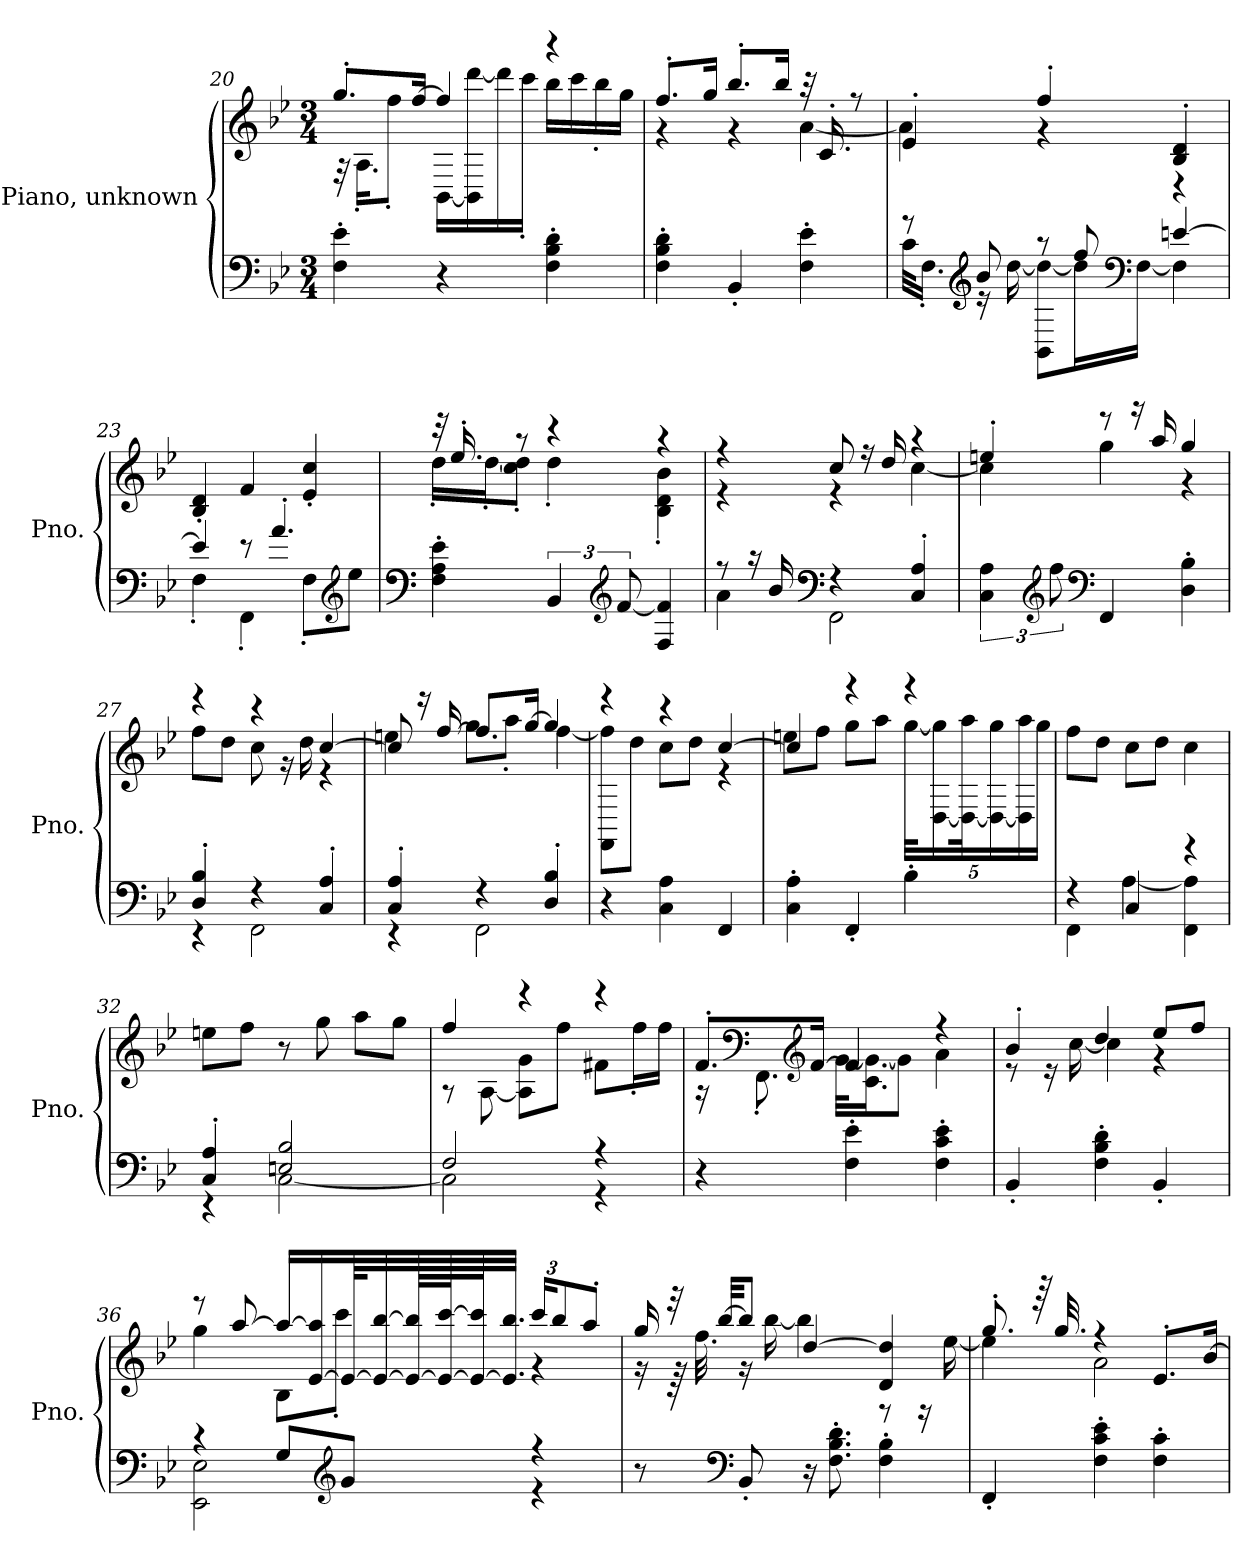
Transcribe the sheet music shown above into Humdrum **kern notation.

**kern	**kern
*part1	*part1
*staff2	*staff1
*I"Piano, unknown	*
*I'Pno.	*
*clefF4	*clefG2
*k[b-e-]	*k[b-e-]
*M3/4	*M3/4
=20	=20
*	*^
4F\' 4e-\'	8.gg'/L	32r
.	.	16.A'\KL
.	.	8ff'\J
.	[16ff/Jk	.
4r	4ff/]	[16BB-\LL
.	.	16BB-\] [16ddd\
.	.	16ddd\]
.	.	16ccc'\JJ
4F\' 4B-\' 4d\'	4r	16bb-\LL
.	.	16ccc\
.	.	16bb-'\
.	.	16gg\JJ
=21	=21	=21
4F\' 4B-\' 4d\'	8.ff'/L	4r
.	16gg/Jk	.
4BB-'/	8.bb-'/L	4r
.	16bb-/Jk	.
4F\' 4e-\'	32r	[4a\
.	16.c'/	.
.	8r	.
!!LO:PB:g=z	!!
=22	=22	=22
*^	*	*
8r	32c\KLL	4e-'/	4a\]
.	16.F'\JJ	.	.
*clefG2	*	*	*
8b-/	16r	.	.
.	[16dd\	.	.
8r	8BB-\ 8dd\_L	4ff'/	4r
8ff/	16dd\L]	.	.
*clefF4	*	*	*
.	[16F\JJ	.	.
[4en/	4F\]	4B-/' 4d/'	4r
*	*	*v	*v
=23	=23	=23
4e/]	4F'\	4B-/' 4d/'
8r	4FF'\	4f/
4.a'/	.	.
.	8F'\L	4e-/' 4cc/'
*clefG2	*	*
.	8ee-\J	.
*v	*v	*
=24	=24
*clefF4	*
*	*^
4F\' 4A\' 4e-\'	32r	16dd'\LL
.	16.ee-'/	.
.	.	[16dd'\J
.	8r	8cc\' 8dd\]'J
6BB-/	4r	4dd'\
*clefG2	*	*
[12f/	.	.
4F/ 4f/]	4r	4B-\' 4d\' 4b-\'
!!LO:LB:g=z	!!
=25	=25	=25
*^	*	*
8r	4a\	4r	4r
16r	.	.	.
16b-/	.	.	.
*clefF4	*	*	*
4r	2FF\	8cc/	4r
.	.	16r	.
.	.	16dd/	.
4C/' 4A/'	.	4r	[4cc\
*v	*v	*	*
=26	=26	=26
6C\ 6A\	4een'/	4cc\]
*clefG2	*	*
12ff\	.	.
*clefF4	*	*
4FF/	8r	4gg\
.	16r	.
.	16aa/	.
4D\' 4B-\'	4gg/	4r
=27	=27	=27
*^	*	*
4D/' 4B-/'	4r	4r	8ff\L
.	.	.	8dd\J
4r	2FF\	4r	8cc\
.	.	.	16r
.	.	.	16dd\
4C/' 4A/'	.	[4cc/	4r
=28	=28	=28	=28
4C/' 4A/'	4r	8cc/]	4een\
.	.	16r	.
.	.	[16ff/	.
4r	2FF\	8.ff/L]	8gg\L
.	.	.	8aa'\J
.	.	[16gg/Jk	.
4D/' 4B-/'	.	4gg/]	[4ff\
*v	*v	*	*
!!LO:LB:g=z	!!
=29	=29	=29
4r	4r	8FF\ 8ff\]L
.	.	8dd\J
4C\ 4A\	4r	8cc\L
.	.	8dd\J
4FF/	[4cc/	4r
=30	=30	=30
4C\' 4A\'	4cc/]	8een\L
.	.	8ff\J
4FF'/	4r	8gg\L
.	.	8aa\J
*	*	*Xbrackettup
4B-'\	4r	[40gg\KLL
.	.	[20D\ 20gg\]
.	.	40D\_ 40aa\K
.	.	20D\_ 20gg\
.	.	20D\] 20aa\
.	.	20gg\JJ
*	*v	*v
=31	=31
*^	*
4r	4FF\	8ff\L
.	.	8dd\J
4C/	[4A\	8cc\L
.	.	8dd\J
4r	4FF\ 4A\]	4cc\
=32	=32	=32
4C/' 4A/'	4r	8een\L
.	.	8ff\J
2En/ 2B-/	[2C\	8r
.	.	8gg\
.	.	8aa\L
.	.	8gg\J
=33	=33	=33
*	*	*^
2F/	2C\]	4ff/	8r
.	.	.	[8A\
.	.	4r	8A\] 8g\L
.	.	.	8ff\J
4r	4r	4r	8f#X\L
.	.	.	16ff'\L
.	.	.	16ff\JJ
*v	*v	*	*
!!LO:LB:g=z	!!
=34	=34	=34
4r	8.f'/L	16r
*	*clefF4	*
.	.	8.FF'\
*	*clefG2	*
.	[16f/Jk	.
4F\' 4e-\'	4f/]	[32g\KLL
.	.	16.c\ 16.g\_J
.	.	8g\J]
4F\' 4c\' 4e-\'	4r	4a\
=35	=35	=35
4BB-'/	4b-'/	8r
.	.	16r
.	.	[16cc\
4F\' 4B-\' 4d\'	4dd/	4cc\]
4BB-'/	8ee-/L	4r
.	8ff/J	.
=36	=36	=36
*^	*	*
4r	2EE-\ 2E-\	8r	4gg\
.	.	[8aa/	.
8G/L	.	16aa/LL_	8B-\L
.	.	[16e-/ 16aa/]	.
*clefG2	*	*	*
8g/J	.	64e-/KL_	8ccc'\J
.	.	32e-/_ [32bb-/	.
.	.	128e-/_ 128bb-/]LL	.
.	.	128e-/_ [128ccc/J	.
.	.	64e-/_ 64ccc/]J	.
.	.	32.e-/] 32.bb-/JJJ	.
4r	4r	24ccc/KL	4r
.	.	12bb-/	.
.	.	8aa'/J	.
*v	*v	*	*
!!LO:LB:g=z	!!
=37	=37	=37
8r	16gg/	16r
.	32r	64r
.	.	32.ff\
.	[32bb-/KKL	.
*clefF4	*	*
8BB-'/	8bb-/J]	16r
.	.	[16bb-\
16r	[4dd/	4bb-\]
8.F\' 8.B-\' 8.d\'	.	.
4F\' 4B-\'	4d/ 4dd/]	8r
.	.	16r
.	.	[16ee-\
=38	=38	=38
4FF'/	8.gg'/	4ee-\]
.	64r	.
.	32.gg/	.
4F\' 4c\' 4e-\'	4r	2a\
4F\' 4c\'	8.e-'/L	.
.	[16b-/Jk	.
*	*v	*v
=	=
*-	*-
